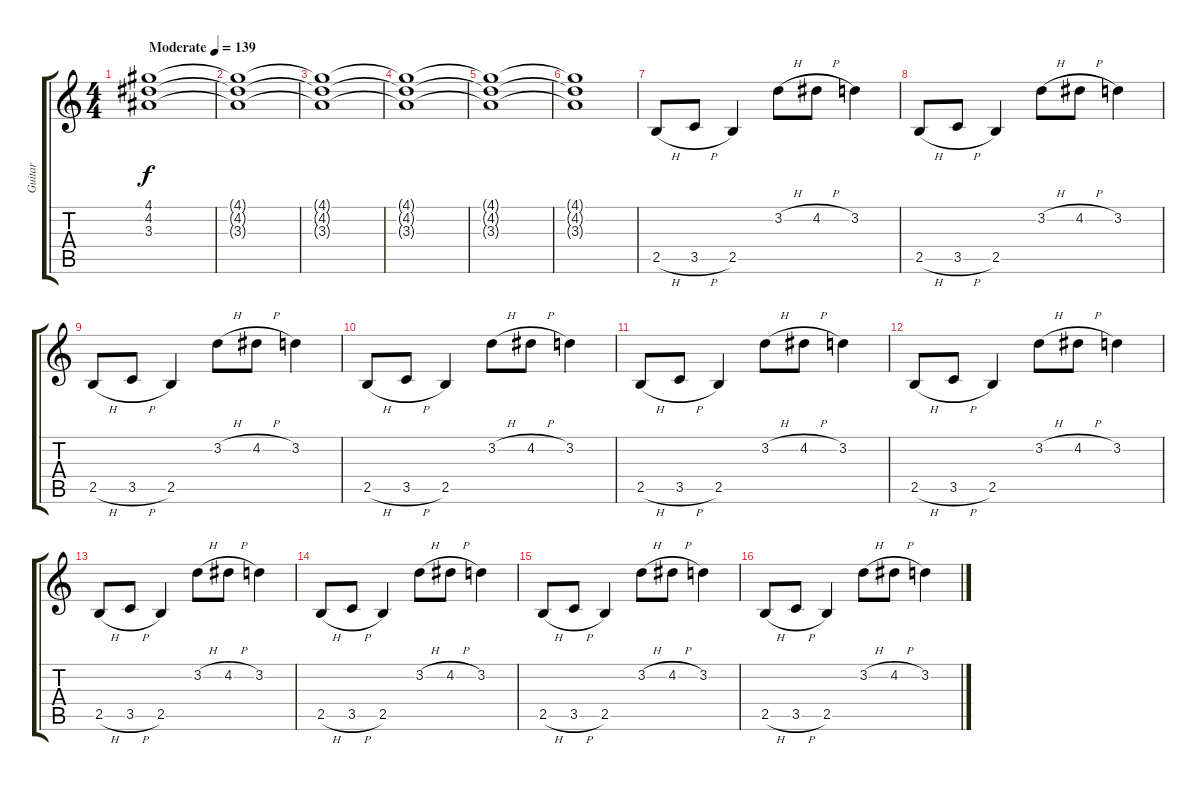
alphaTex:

\track ("Guitar" "Guitar") {instrument overdrivenguitar}
\staff {score tabs}
\tuning (E4 B3 G3 D3 A2 E2) {hide}
\ts (4 4)
\tempo (139 "Moderate")
\clef g2
\ks c
(4.1 4.2 3.3).1{dy f instrument overdrivenguitar} |
(4.1{t} 4.2{t} 3.3{t}).1 |
(4.1{t} 4.2{t} 3.3{t}).1 |
(4.1{t} 4.2{t} 3.3{t}).1 |
(4.1{t} 4.2{t} 3.3{t}).1 |
(4.1{t} 4.2{t} 3.3{t}).1 |
2.5{h}.8{balance 8} 3.5{h}.8 2.5.4 3.2{h}.8 4.2{h}.8 3.2.4 |
2.5{h}.8{balance 8} 3.5{h}.8 2.5.4 3.2{h}.8 4.2{h}.8 3.2.4 |
2.5{h}.8{balance 8} 3.5{h}.8 2.5.4 3.2{h}.8 4.2{h}.8 3.2.4 |
2.5{h}.8{balance 8} 3.5{h}.8 2.5.4 3.2{h}.8 4.2{h}.8 3.2.4 |
2.5{h}.8{balance 8} 3.5{h}.8 2.5.4 3.2{h}.8 4.2{h}.8 3.2.4 |
2.5{h}.8{balance 8} 3.5{h}.8 2.5.4 3.2{h}.8 4.2{h}.8 3.2.4 |
2.5{h}.8{balance 8} 3.5{h}.8 2.5.4 3.2{h}.8 4.2{h}.8 3.2.4 |
2.5{h}.8{balance 8} 3.5{h}.8 2.5.4 3.2{h}.8 4.2{h}.8 3.2.4 |
2.5{h}.8{balance 8} 3.5{h}.8 2.5.4 3.2{h}.8 4.2{h}.8 3.2.4 |
2.5{h}.8{balance 8} 3.5{h}.8 2.5.4 3.2{h}.8 4.2{h}.8 3.2.4
